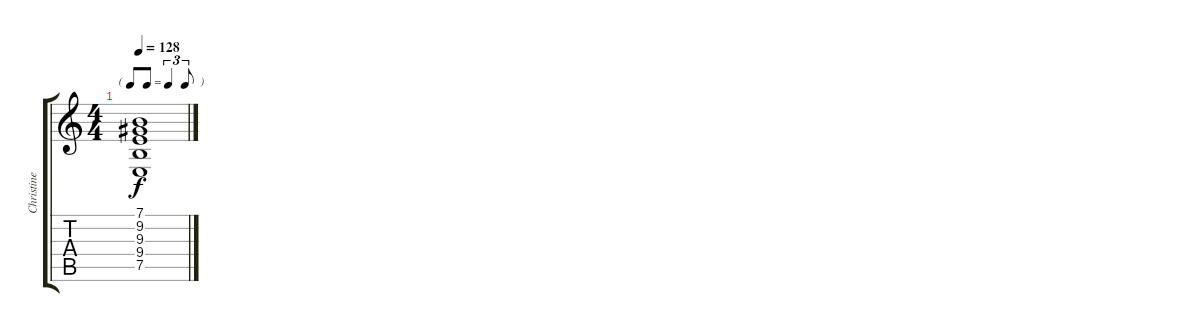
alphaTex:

\track ("Christine McVie - Tack Piano" "Christine ") {instrument honkytonkpiano}
\staff {score tabs}
\tuning (E4 B3 G3 D3 A2 E2) {hide}
\ts (4 4)
\tf triplet8th
\tempo 128
\clef g2
\ks c
(7.1 9.2 9.3 9.4 7.5).1{dy f}
